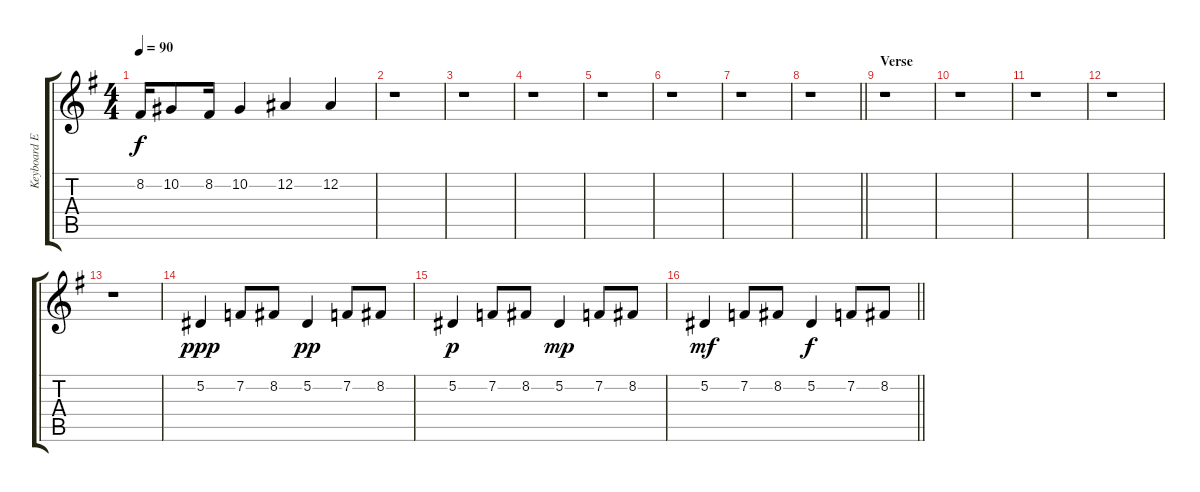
\track ("Keyboard Effects" "Keyboard E") {instrument synthstrings1}
\staff {score tabs}
\tuning (Eb4 Bb3 Gb3 Db3 Ab2 Eb2) {hide}
\ts (4 4)
\tempo 90
\clef g2
\ks g
8.2.16{dy f} 10.2.8 8.2.16 10.2.4 12.2.4 12.2.4 |
r.1 |
r.1 |
r.1 |
r.1 |
r.1 |
r.1 |
\barLineRight lightlight
r.1 |
\section ("" "Verse")
r.1 |
r.1 |
r.1 |
r.1 |
r.1 |
5.2.4{dy ppp} 7.2.8 8.2.8 5.2.4{dy pp} 7.2.8 8.2.8 |
5.2.4{dy p} 7.2.8 8.2.8 5.2.4{dy mp} 7.2.8 8.2.8 |
\barLineRight lightlight
5.2.4{dy mf} 7.2.8 8.2.8 5.2.4{dy f} 7.2.8 8.2.8
